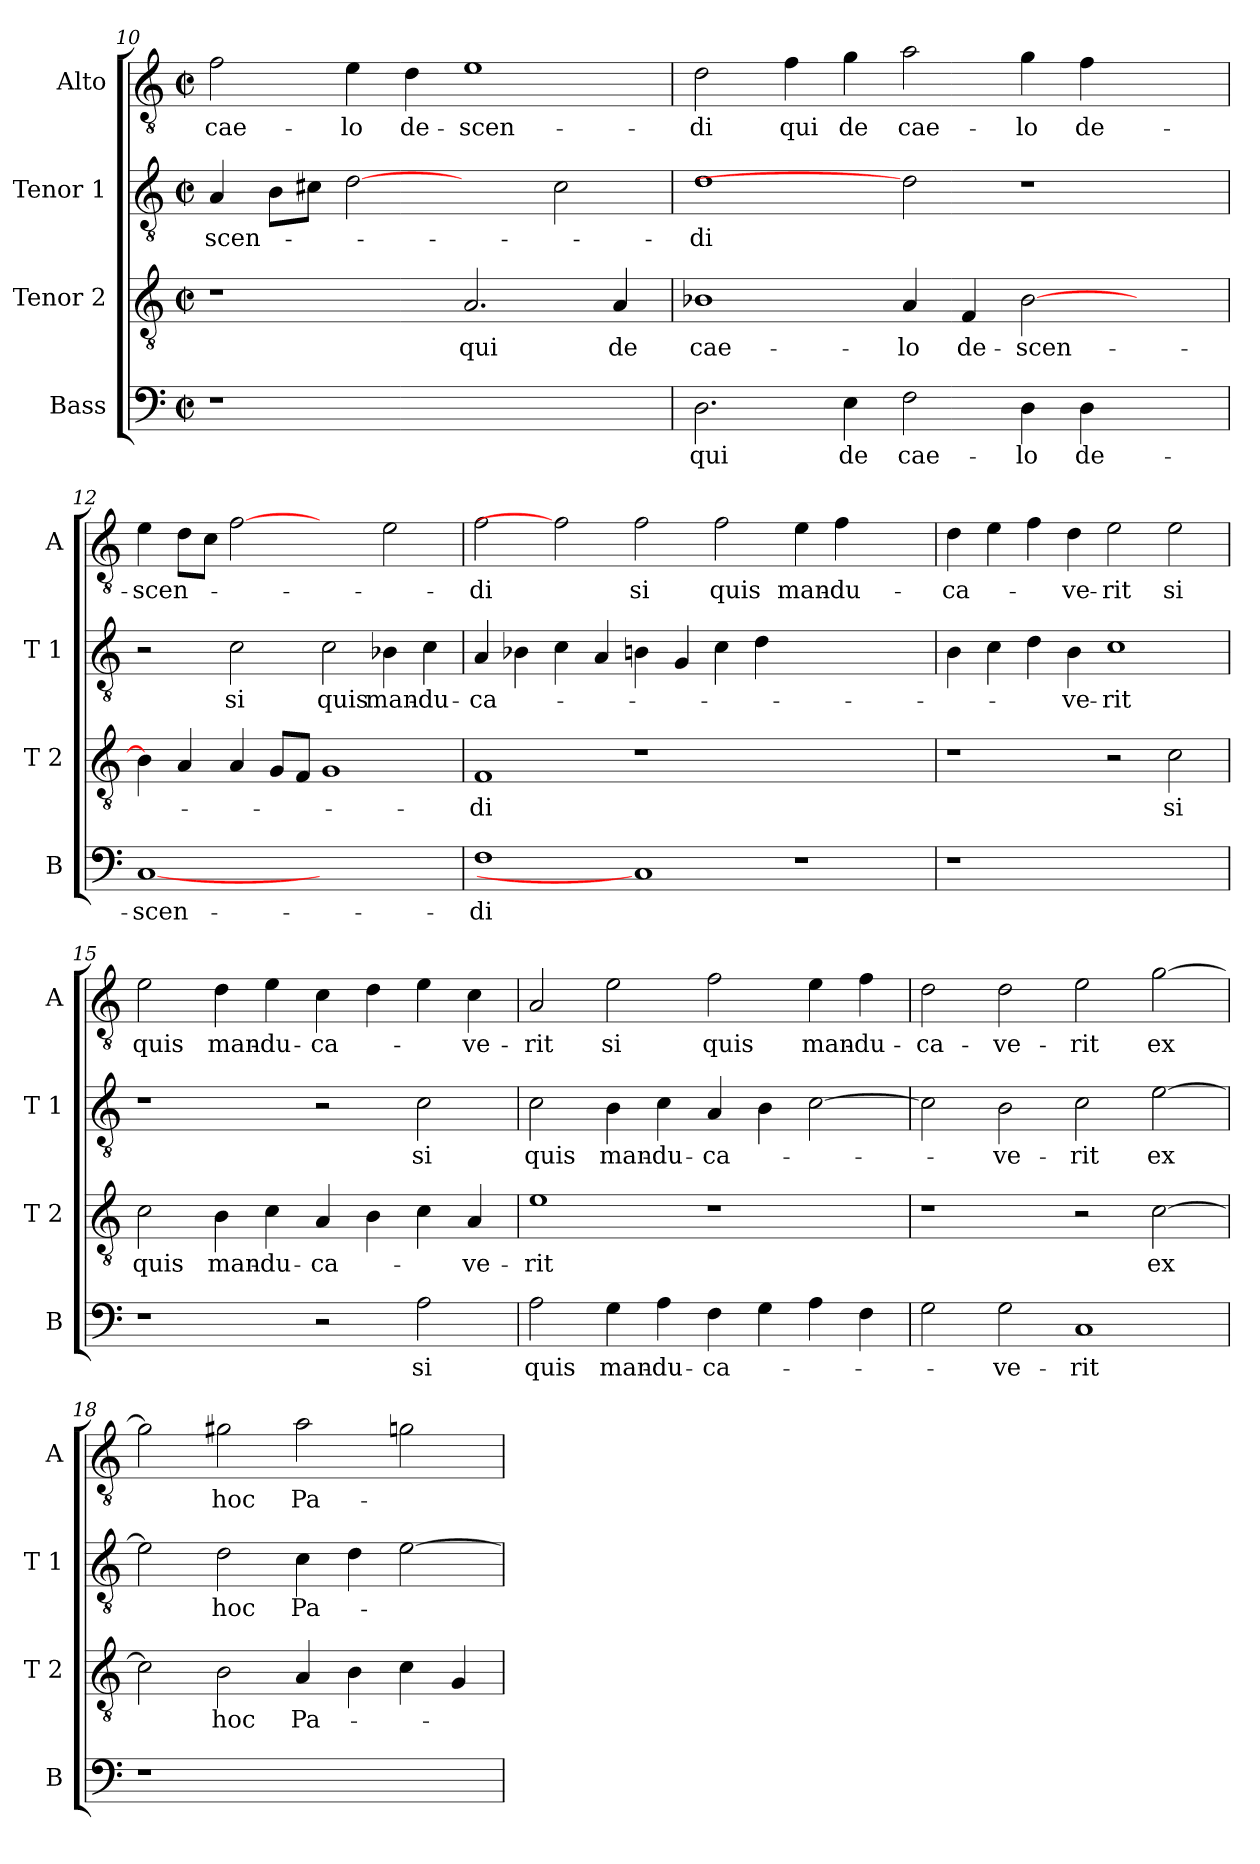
**kern	**text	**kern	**text	**kern	**text	**kern	**text
*part4	*part4	*part3	*part3	*part2	*part2	*part1	*part1
*staff4	*staff4	*staff3	*staff3	*staff2	*staff2	*staff1	*staff1
*I"Bass	*	*I"Tenor 2	*	*I"Tenor 1	*	*I"Alto	*
*I'B	*	*I'T 2	*	*I'T 1	*	*I'A	*
*clefF4	*	*clefGv2	*	*clefGv2	*	*clefGv2	*
*k[]	*	*k[]	*	*k[]	*	*k[]	*
*C:	*	*C:	*	*C:	*	*C:	*
*M2/2	*	*M2/2	*	*M2/2	*	*M2/2	*
*met(c|)	*	*met(c|)	*	*met(c|)	*	*met(c|)	*
=10	=10	=10	=10	=10	=10	=10	=10
!	!	!	!	!	!LO:LY:b	!	!LO:LY:b
1r	.	1r	.	4A/	-scen-	2f\	cae-
.	.	.	.	8B\L	.	.	.
.	.	.	.	8c#X\J	.	.	.
!	!	!	!	!	!	!	!LO:LY:b
.	.	.	.	[2d	.	4e\	-lo
!	!	!	!	!	!	!	!LO:LY:b
.	.	.	.	.	.	4d\	de-
!	!	!	!LO:LY:b	!	!	!	!LO:LY:b
1ryy	.	2.A/	qui	2ryy	.	1e	-scen-
.	.	.	.	2c#\	.	.	.
!	!	!	!LO:LY:b	!	!	!	!
.	.	4A/	de	.	.	.	.
=11	=11	=11	=11	=11	=11	=11	=11
!	!LO:LY:b	!	!LO:LY:b	!	!LO:LY:b	!	!LO:LY:b
2.D\	qui	1B-X	cae-	1d	-di	2d\	-di
!	!	!	!	!	!	!	!LO:LY:b
.	.	.	.	.	.	4f\	qui
!	!LO:LY:b	!	!	!	!	!	!LO:LY:b
4E\	de	.	.	.	.	4g\	de
!	!LO:LY:b	!	!LO:LY:b	!	!	!	!LO:LY:b
2F\	cae-	4A/	-lo	2d]	.	2a\	cae-
!	!	!	!LO:LY:b	!	!	!	!
.	.	4F/	de-	.	.	.	.
!	!LO:LY:b	!	!LO:LY:b	!	!	!	!LO:LY:b
4D\	-lo	[2B-\	-scen-	1r	.	4g\	-lo
!	!LO:LY:b	!	!	!	!	!	!LO:LY:b
4D\	de-	.	.	.	.	4f\	de-
2ryy	.	2ryy	.	.	.	2ryy	.
!!LO:LB:g=z
=12	=12	=12	=12	=12	=12	=12	=12
!	!LO:LY:b	!	!	!	!	!	!LO:LY:b
[1C	-scen-	4B-\]	.	2r	.	4e\	-scen-
.	.	4A/	.	.	.	8d\L	.
.	.	.	.	.	.	8c\J	.
!	!	!	!	!	!LO:LY:b	!	!
.	.	4A/	.	2c\	si	[2f	.
.	.	8G/L	.	.	.	.	.
.	.	8F/J	.	.	.	.	.
!	!	!	!	!	!LO:LY:b	!	!
1ryy	.	1G	.	2c\	quis	2ryy	.
!	!	!	!	!	!LO:LY:b	!	!
.	.	.	.	4B-X\	man-	2e\	.
!	!	!	!	!	!LO:LY:b	!	!
.	.	.	.	4c\	-du-	.	.
=13	=13	=13	=13	=13	=13	=13	=13
!	!LO:LY:b	!	!LO:LY:b	!	!LO:LY:b	!	!LO:LY:b
1F	-di	1F	-di	4A/	-ca-	2f\	-di
.	.	.	.	4B-X\	.	.	.
.	.	.	.	4c\	.	2f]	.
.	.	.	.	4A/	.	.	.
!	!	!	!	!	!	!	!LO:LY:b
1C]	.	1r	.	4Bn\	.	2f\	si
.	.	.	.	4G/	.	.	.
!	!	!	!	!	!	!	!LO:LY:b
.	.	.	.	4c\	.	2f\	quis
.	.	.	.	4d\	.	.	.
!	!	!	!	!	!	!	!LO:LY:b
1r	.	1ryy	.	1ryy	.	4e\	man-
!	!	!	!	!	!	!	!LO:LY:b
.	.	.	.	.	.	4f\	-du-
.	.	.	.	.	.	2ryy	.
=14	=14	=14	=14	=14	=14	=14	=14
!	!	!	!	!	!	!	!LO:LY:b
1r	.	1r	.	4B\	.	4d\	-ca-
.	.	.	.	4c\	.	4e\	.
.	.	.	.	4d\	.	4f\	.
!	!	!	!	!	!LO:LY:b	!	!LO:LY:b
.	.	.	.	4B\	-ve-	4d\	-ve-
!	!	!	!	!	!LO:LY:b	!	!LO:LY:b
1ryy	.	2r	.	1c	-rit	2e\	-rit
!	!	!	!LO:LY:b	!	!	!	!LO:LY:b
.	.	2c\	si	.	.	2e\	si
!!LO:LB:g=z
=15	=15	=15	=15	=15	=15	=15	=15
!	!	!	!LO:LY:b	!	!	!	!LO:LY:b
1r	.	2c\	quis	1r	.	2e\	quis
!	!	!	!LO:LY:b	!	!	!	!LO:LY:b
.	.	4B\	man-	.	.	4d\	man-
!	!	!	!LO:LY:b	!	!	!	!LO:LY:b
.	.	4c\	-du-	.	.	4e\	-du-
!	!	!	!LO:LY:b	!	!	!	!LO:LY:b
2r	.	4A/	-ca-	2r	.	4c\	-ca-
.	.	4B\	.	.	.	4d\	.
!	!LO:LY:b	!	!	!	!LO:LY:b	!	!
2A\	si	4c\	.	2c\	si	4e\	.
!	!	!	!LO:LY:b	!	!	!	!LO:LY:b
.	.	4A/	-ve-	.	.	4c\	-ve-
=16	=16	=16	=16	=16	=16	=16	=16
!	!LO:LY:b	!	!LO:LY:b	!	!LO:LY:b	!	!LO:LY:b
2A\	quis	1e	-rit	2c\	quis	2A/	-rit
!	!LO:LY:b	!	!	!	!LO:LY:b	!	!LO:LY:b
4G\	man-	.	.	4B\	man-	2e\	si
!	!LO:LY:b	!	!	!	!LO:LY:b	!	!
4A\	-du-	.	.	4c\	-du-	.	.
!	!LO:LY:b	!	!	!	!LO:LY:b	!	!LO:LY:b
4F\	-ca-	1r	.	4A/	-ca-	2f\	quis
4G\	.	.	.	4B\	.	.	.
!	!	!	!	!	!	!	!LO:LY:b
4A\	.	.	.	[2c\	.	4e\	man-
!	!	!	!	!	!	!	!LO:LY:b
4F\	.	.	.	.	.	4f\	-du-
=17	=17	=17	=17	=17	=17	=17	=17
!	!	!	!	!	!	!	!LO:LY:b
2G\	.	1r	.	2c\]	.	2d\	-ca-
!	!LO:LY:b	!	!	!	!LO:LY:b	!	!LO:LY:b
2G\	-ve-	.	.	2B\	-ve-	2d\	-ve-
!	!LO:LY:b	!	!	!	!LO:LY:b	!	!LO:LY:b
1C	-rit	2r	.	2c\	-rit	2e\	-rit
!	!	!	!LO:LY:b	!	!LO:LY:b	!	!LO:LY:b
.	.	[2c\	ex	[2e\	ex	[2g\	ex
=18	=18	=18	=18	=18	=18	=18	=18
1r	.	2c\]	.	2e\]	.	2g\]	.
!	!	!	!LO:LY:b	!	!LO:LY:b	!	!LO:LY:b
.	.	2B\	hoc	2d\	hoc	2g#X\	hoc
!	!	!	!LO:LY:b	!	!LO:LY:b	!	!LO:LY:b
1ryy	.	4A/	Pa-	4c\	Pa-	2a\	Pa-
.	.	4B\	.	4d\	.	.	.
.	.	4c\	.	[2e\	.	2gn\	.
.	.	4G/	.	.	.	.	.
=	=	=	=	=	=	=	=
*-	*-	*-	*-	*-	*-	*-	*-
